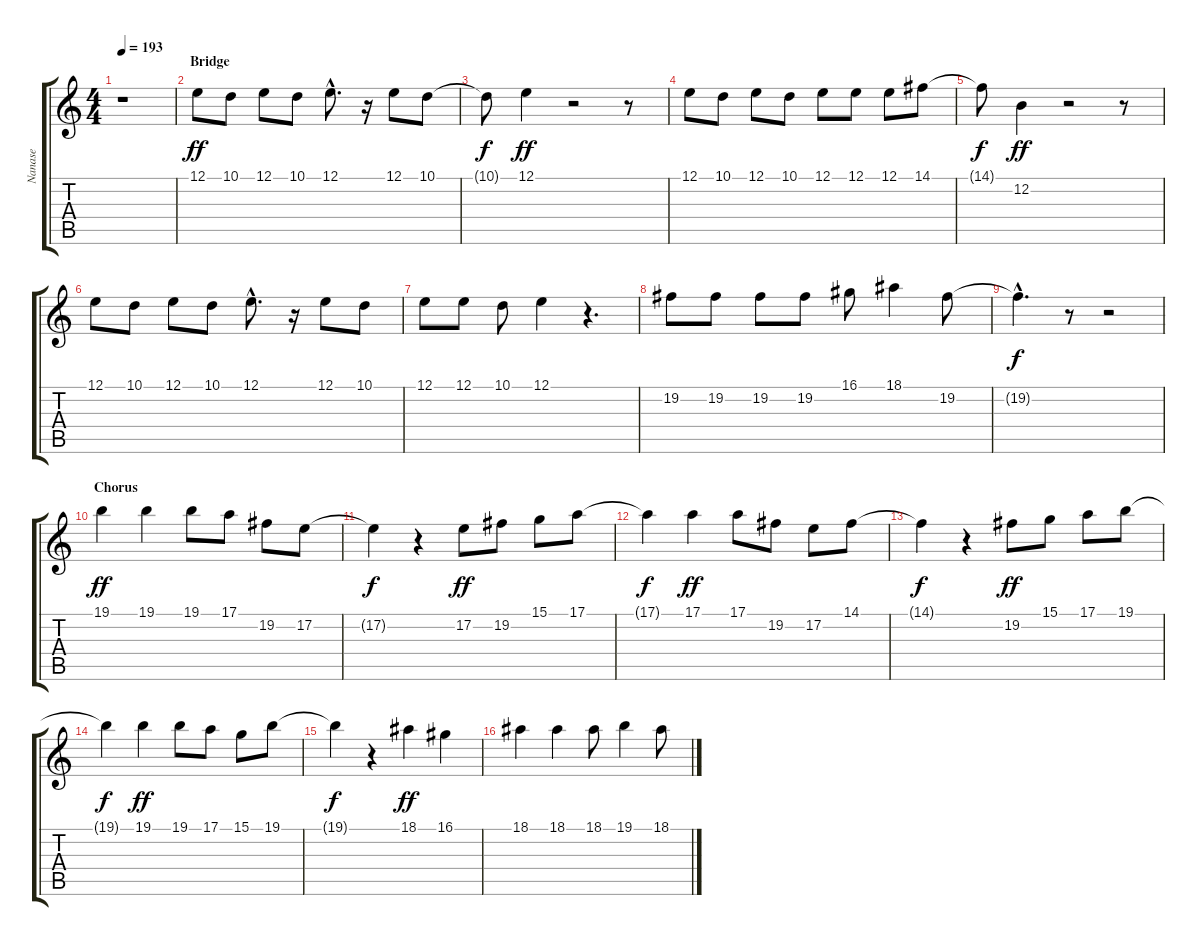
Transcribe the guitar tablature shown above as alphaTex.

\track ("Nanase" "Nanase") {instrument flute}
\staff {score tabs}
\tuning (E4 B3 G3 D3 A2 E2) {hide}
\ts (4 4)
\tempo 193
\clef g2
\ks c
r.1{dy ff} |
\section ("" "Bridge")
12.1.8 10.1.8 12.1.8 10.1.8 12.1{hac}.8{d} r.16 12.1.8 10.1.8 |
10.1{t}.8{dy f} 12.1.4{dy ff} r.2 r.8 |
12.1.8 10.1.8 12.1.8 10.1.8 12.1.8 12.1.8 12.1.8 14.1.8 |
14.1{t}.8{dy f} 12.2.4{dy ff} r.2 r.8 |
12.1.8 10.1.8 12.1.8 10.1.8 12.1{hac}.8{d} r.16 12.1.8 10.1.8 |
12.1.8 12.1.8 10.1.8 12.1.4 r.4{d} |
19.2.8 19.2.8 19.2.8 19.2.8 16.1.8 18.1.4 19.2.8 |
19.2{hac t}.4{d dy f} r.8 r.2 |
\section ("" "Chorus")
19.1.4{dy ff} 19.1.4 19.1.8 17.1.8 19.2.8 17.2.8 |
17.2{t}.4{dy f} r.4 17.2.8{dy ff} 19.2.8 15.1.8 17.1.8 |
17.1{t}.4{dy f} 17.1.4{dy ff} 17.1.8 19.2.8 17.2.8 14.1.8 |
14.1{t}.4{dy f} r.4 19.2.8{dy ff} 15.1.8 17.1.8 19.1.8 |
19.1{t}.4{dy f} 19.1.4{dy ff} 19.1.8 17.1.8 15.1.8 19.1.8 |
19.1{t}.4{dy f} r.4 18.1.4{dy ff} 16.1.4 |
18.1.4 18.1.4 18.1.8 19.1.4 18.1.8
